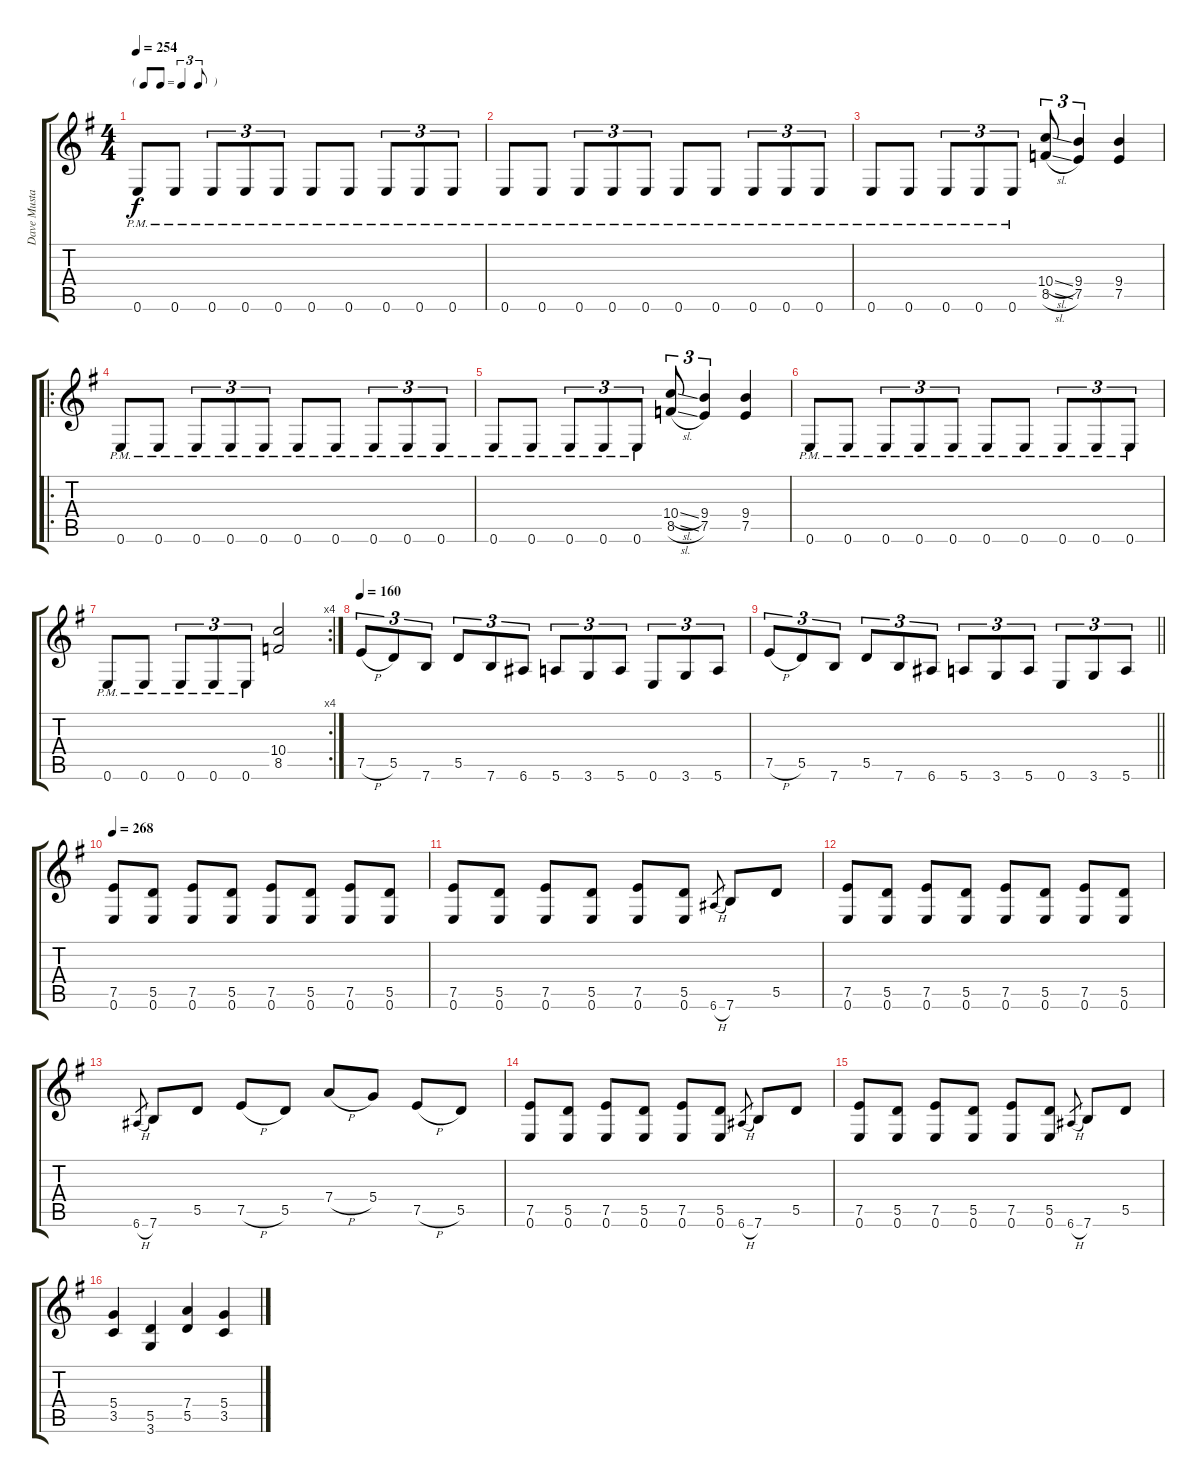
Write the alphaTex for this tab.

\track ("Dave Mustaine" "Dave Musta") {instrument distortionguitar}
\staff {score tabs}
\tuning (E4 B3 G3 D3 A2 E2) {hide}
\ts (4 4)
\tf triplet8th
\tempo 254
\clef g2
\ks g
0.6{pm}.8{dy f} 0.6{pm}.8 0.6{pm}.8{tu (3 2)} 0.6{pm}.8{tu (3 2)} 0.6{pm}.8{tu (3 2)} 0.6{pm}.8 0.6{pm}.8 0.6{pm}.8{tu (3 2)} 0.6{pm}.8{tu (3 2)} 0.6{pm}.8{tu (3 2)} |
0.6{pm}.8 0.6{pm}.8 0.6{pm}.8{tu (3 2)} 0.6{pm}.8{tu (3 2)} 0.6{pm}.8{tu (3 2)} 0.6{pm}.8 0.6{pm}.8 0.6{pm}.8{tu (3 2)} 0.6{pm}.8{tu (3 2)} 0.6{pm}.8{tu (3 2)} |
0.6{pm}.8 0.6{pm}.8 0.6{pm}.8{tu (3 2)} 0.6{pm}.8{tu (3 2)} 0.6{pm}.8{tu (3 2)} (10.4{sl} 8.5{sl}).8{tu (3 2)} (9.4 7.5).4{tu (3 2)} (9.4 7.5).4 |
\ro
0.6{pm}.8 0.6{pm}.8 0.6{pm}.8{tu (3 2)} 0.6{pm}.8{tu (3 2)} 0.6{pm}.8{tu (3 2)} 0.6{pm}.8 0.6{pm}.8 0.6{pm}.8{tu (3 2)} 0.6{pm}.8{tu (3 2)} 0.6{pm}.8{tu (3 2)} |
0.6{pm}.8 0.6{pm}.8 0.6{pm}.8{tu (3 2)} 0.6{pm}.8{tu (3 2)} 0.6{pm}.8{tu (3 2)} (10.4{sl} 8.5{sl}).8{tu (3 2)} (9.4 7.5).4{tu (3 2)} (9.4 7.5).4 |
0.6{pm}.8 0.6{pm}.8 0.6{pm}.8{tu (3 2)} 0.6{pm}.8{tu (3 2)} 0.6{pm}.8{tu (3 2)} 0.6{pm}.8 0.6{pm}.8 0.6{pm}.8{tu (3 2)} 0.6{pm}.8{tu (3 2)} 0.6{pm}.8{tu (3 2)} |
\rc 4
0.6{pm}.8 0.6{pm}.8 0.6{pm}.8{tu (3 2)} 0.6{pm}.8{tu (3 2)} 0.6{pm}.8{tu (3 2)} (10.4 8.5).2 |
\tempo 160
7.5{h}.8{tu (3 2)} 5.5.8{tu (3 2)} 7.6.8{tu (3 2)} 5.5.8{tu (3 2)} 7.6.8{tu (3 2)} 6.6.8{tu (3 2)} 5.6.8{tu (3 2)} 3.6.8{tu (3 2)} 5.6.8{tu (3 2)} 0.6.8{tu (3 2)} 3.6.8{tu (3 2)} 5.6.8{tu (3 2)} |
\barLineRight lightlight
7.5{h}.8{tu (3 2)} 5.5.8{tu (3 2)} 7.6.8{tu (3 2)} 5.5.8{tu (3 2)} 7.6.8{tu (3 2)} 6.6.8{tu (3 2)} 5.6.8{tu (3 2)} 3.6.8{tu (3 2)} 5.6.8{tu (3 2)} 0.6.8{tu (3 2)} 3.6.8{tu (3 2)} 5.6.8{tu (3 2)} |
\tempo 268
(7.5 0.6).8 (5.5 0.6).8 (7.5 0.6).8 (5.5 0.6).8 (7.5 0.6).8 (5.5 0.6).8 (7.5 0.6).8 (5.5 0.6).8 |
(7.5 0.6).8 (5.5 0.6).8 (7.5 0.6).8 (5.5 0.6).8 (7.5 0.6).8 (5.5 0.6).8 6.6{h}.8{gr} 7.6.8 5.5.8 |
(7.5 0.6).8 (5.5 0.6).8 (7.5 0.6).8 (5.5 0.6).8 (7.5 0.6).8 (5.5 0.6).8 (7.5 0.6).8 (5.5 0.6).8 |
6.6{h}.8{gr} 7.6.8 5.5.8 7.5{h}.8 5.5.8 7.4{h}.8 5.4.8 7.5{h}.8 5.5.8 |
(7.5 0.6).8 (5.5 0.6).8 (7.5 0.6).8 (5.5 0.6).8 (7.5 0.6).8 (5.5 0.6).8 6.6{h}.8{gr} 7.6.8 5.5.8 |
(7.5 0.6).8 (5.5 0.6).8 (7.5 0.6).8 (5.5 0.6).8 (7.5 0.6).8 (5.5 0.6).8 6.6{h}.8{gr} 7.6.8 5.5.8 |
(5.4 3.5).4 (5.5 3.6).4 (7.4 5.5).4 (5.4 3.5).4
